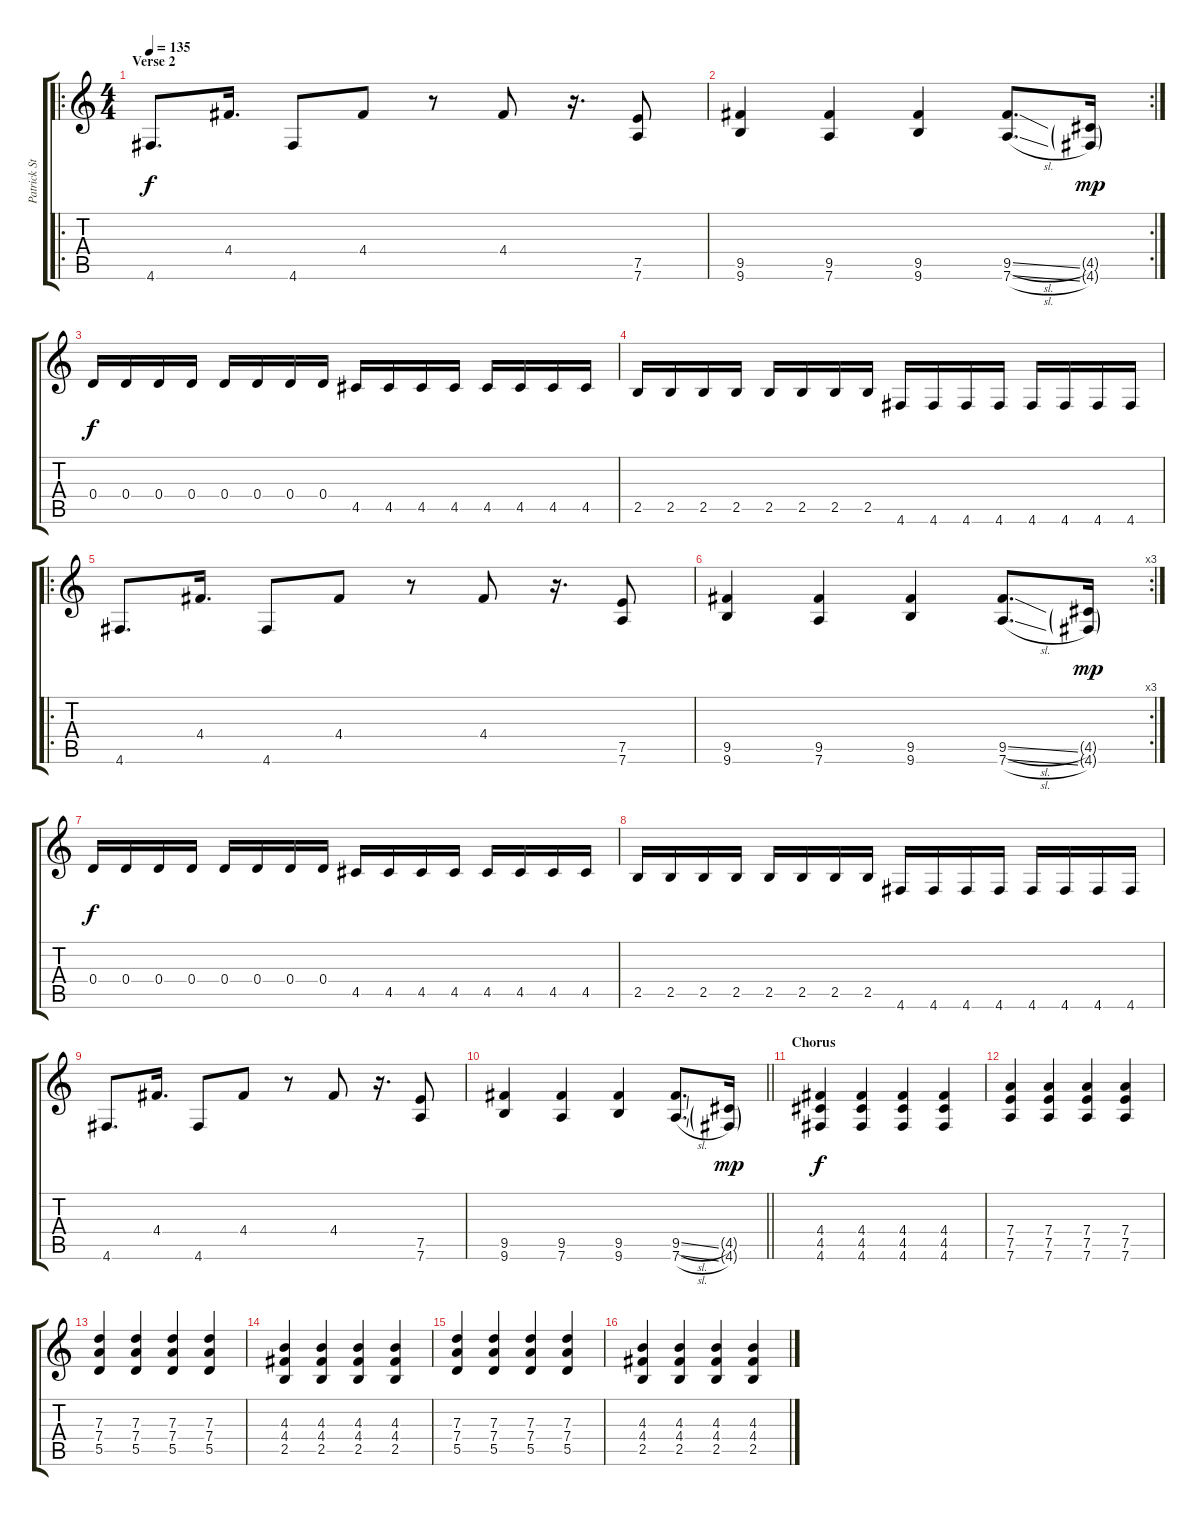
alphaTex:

\track ("Patrick Stump" "Patrick St") {instrument distortionguitar}
\staff {score tabs}
\tuning (E4 B3 G3 D3 A2 D2) {hide}
\ro
\ts (4 4)
\section ("" "Verse 2")
\tempo 135
\clef g2
\ks c
4.6.8{d dy f} 4.4.16{d} 4.6.8 4.4.8 r.8 4.4.8 r.16{d} (7.5 7.6).8 |
\rc 2
(9.5 9.6).4 (9.5 7.6).4 (9.5 9.6).4 (9.5{sl} 7.6{sl}).8{d} (4.5{g} 4.6{g}).16{dy mp} |
0.4.16{dy f} 0.4.16 0.4.16 0.4.16 0.4.16 0.4.16 0.4.16 0.4.16 4.5.16 4.5.16 4.5.16 4.5.16 4.5.16 4.5.16 4.5.16 4.5.16 |
2.5.16 2.5.16 2.5.16 2.5.16 2.5.16 2.5.16 2.5.16 2.5.16 4.6.16 4.6.16 4.6.16 4.6.16 4.6.16 4.6.16 4.6.16 4.6.16 |
\ro
4.6.8{d} 4.4.16{d} 4.6.8 4.4.8 r.8 4.4.8 r.16{d} (7.5 7.6).8 |
\rc 3
(9.5 9.6).4 (9.5 7.6).4 (9.5 9.6).4 (9.5{sl} 7.6{sl}).8{d} (4.5{g} 4.6{g}).16{dy mp} |
0.4.16{dy f} 0.4.16 0.4.16 0.4.16 0.4.16 0.4.16 0.4.16 0.4.16 4.5.16 4.5.16 4.5.16 4.5.16 4.5.16 4.5.16 4.5.16 4.5.16 |
2.5.16 2.5.16 2.5.16 2.5.16 2.5.16 2.5.16 2.5.16 2.5.16 4.6.16 4.6.16 4.6.16 4.6.16 4.6.16 4.6.16 4.6.16 4.6.16 |
4.6.8{d} 4.4.16{d} 4.6.8 4.4.8 r.8 4.4.8 r.16{d} (7.5 7.6).8 |
\barLineRight lightlight
(9.5 9.6).4 (9.5 7.6).4 (9.5 9.6).4 (9.5{sl} 7.6{sl}).8{d} (4.5{g} 4.6{g}).16{dy mp} |
\section ("" "Chorus")
(4.4 4.5 4.6).4{dy f} (4.4 4.5 4.6).4 (4.4 4.5 4.6).4 (4.4 4.5 4.6).4 |
(7.4 7.5 7.6).4 (7.4 7.5 7.6).4 (7.4 7.5 7.6).4 (7.4 7.5 7.6).4 |
(7.3 7.4 5.5).4 (7.3 7.4 5.5).4 (7.3 7.4 5.5).4 (7.3 7.4 5.5).4 |
(4.3 4.4 2.5).4 (4.3 4.4 2.5).4 (4.3 4.4 2.5).4 (4.3 4.4 2.5).4 |
(7.3 7.4 5.5).4 (7.3 7.4 5.5).4 (7.3 7.4 5.5).4 (7.3 7.4 5.5).4 |
(4.3 4.4 2.5).4 (4.3 4.4 2.5).4 (4.3 4.4 2.5).4 (4.3 4.4 2.5).4
